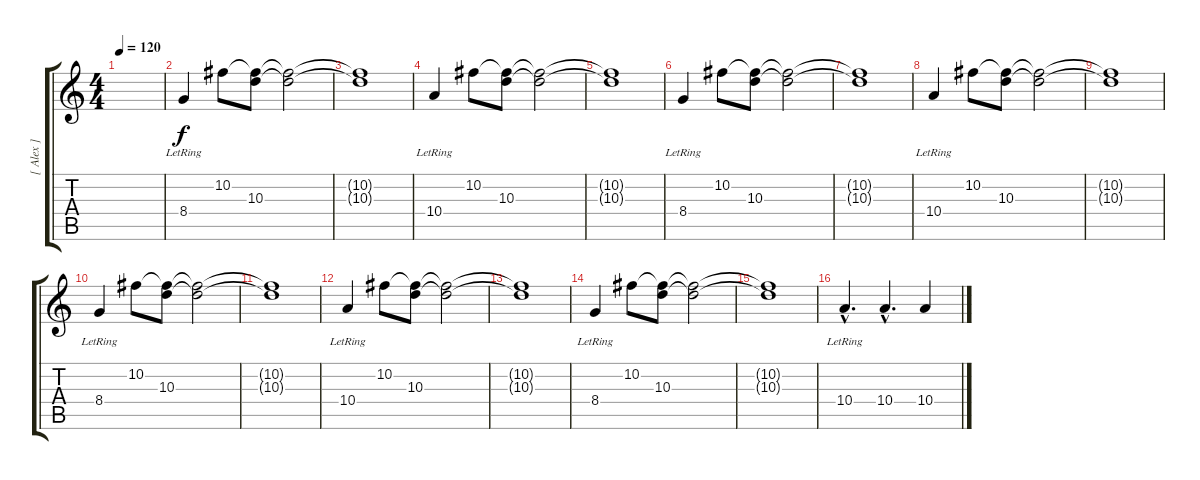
\track ("[ Alex ]" "[ Alex ]") {instrument overdrivenguitar}
\staff {score tabs}
\tuning (Db4 Ab3 E3 B2 Gb2 B1) {hide}
\ts (4 4)
\tempo 120
\clef g2
\ks c
|
8.4{lr}.4{volume 13} 10.2.8 (10.2{t} 10.3).8 (10.2{t} 10.3{t}).2 |
(10.2{t} 10.3{t}).1 |
10.4{lr}.4 10.2.8 (10.2{t} 10.3).8 (10.2{t} 10.3{t}).2 |
(10.2{t} 10.3{t}).1 |
8.4{lr}.4{volume 13} 10.2.8 (10.2{t} 10.3).8 (10.2{t} 10.3{t}).2 |
(10.2{t} 10.3{t}).1 |
10.4{lr}.4 10.2.8 (10.2{t} 10.3).8 (10.2{t} 10.3{t}).2 |
(10.2{t} 10.3{t}).1 |
8.4{lr}.4{volume 13} 10.2.8 (10.2{t} 10.3).8 (10.2{t} 10.3{t}).2 |
(10.2{t} 10.3{t}).1 |
10.4{lr}.4 10.2.8 (10.2{t} 10.3).8 (10.2{t} 10.3{t}).2 |
(10.2{t} 10.3{t}).1 |
8.4{lr}.4{volume 13} 10.2.8 (10.2{t} 10.3).8 (10.2{t} 10.3{t}).2 |
(10.2{t} 10.3{t}).1 |
10.4{hac lr}.4{d} 10.4{hac}.4{d} 10.4.4
